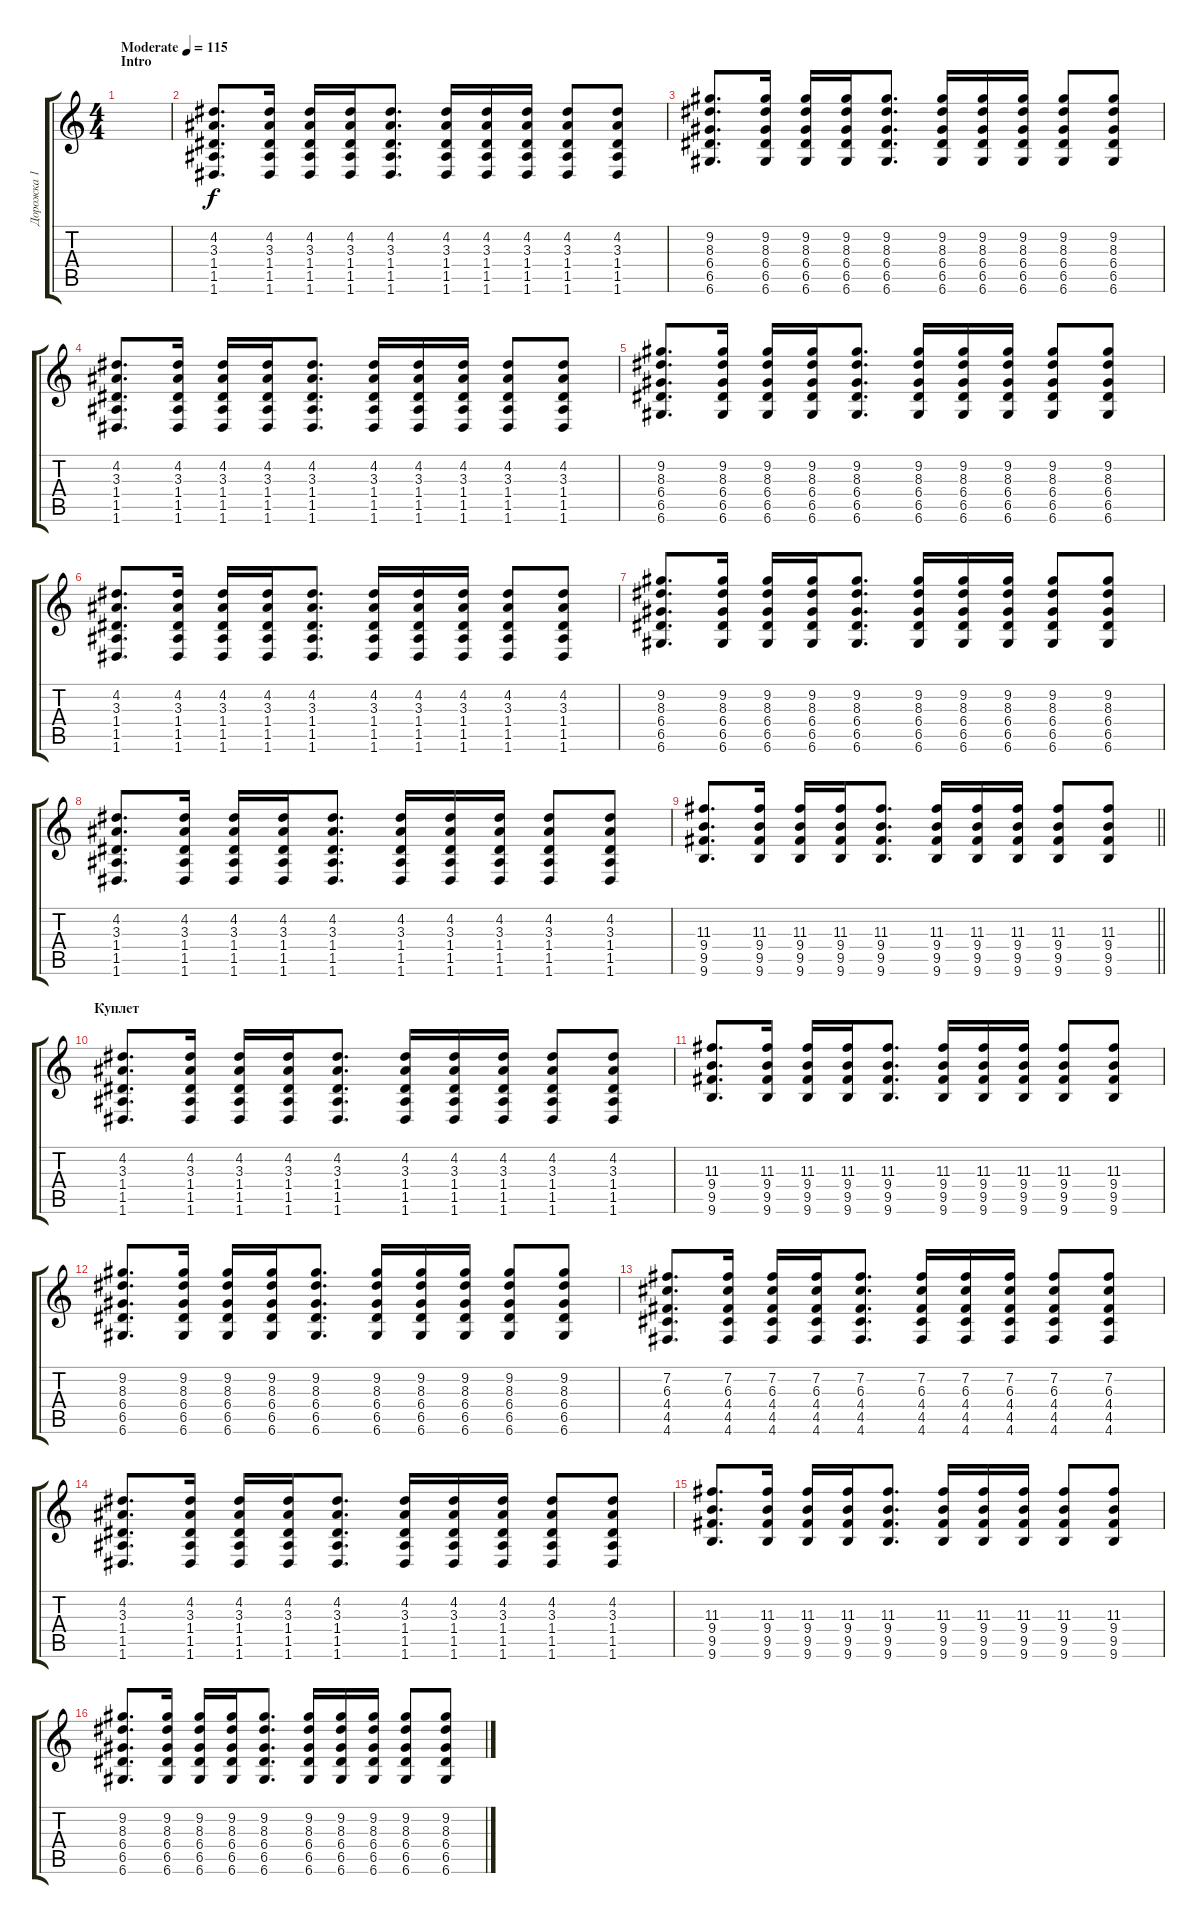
\track ("Дорожка 1" "Дорожка 1") {instrument acousticguitarsteel}
\staff {score tabs}
\tuning (E4 B3 G3 D3 A2 D2) {hide}
\ts (4 4)
\section ("" "Intro")
\tempo (115 "Moderate")
\clef g2
\ks c
|
(4.2 3.3 1.4 1.5 1.6).8{d} (4.2 3.3 1.4 1.5 1.6).16 (4.2 3.3 1.4 1.5 1.6).16 (4.2 3.3 1.4 1.5 1.6).16 (4.2 3.3 1.4 1.5 1.6).8{d} (4.2 3.3 1.4 1.5 1.6).16 (4.2 3.3 1.4 1.5 1.6).16 (4.2 3.3 1.4 1.5 1.6).16 (4.2 3.3 1.4 1.5 1.6).8 (4.2 3.3 1.4 1.5 1.6).8 |
(9.2 8.3 6.4 6.5 6.6).8{d} (9.2 8.3 6.4 6.5 6.6).16 (9.2 8.3 6.4 6.5 6.6).16 (9.2 8.3 6.4 6.5 6.6).16 (9.2 8.3 6.4 6.5 6.6).8{d} (9.2 8.3 6.4 6.5 6.6).16 (9.2 8.3 6.4 6.5 6.6).16 (9.2 8.3 6.4 6.5 6.6).16 (9.2 8.3 6.4 6.5 6.6).8 (9.2 8.3 6.4 6.5 6.6).8 |
(4.2 3.3 1.4 1.5 1.6).8{d} (4.2 3.3 1.4 1.5 1.6).16 (4.2 3.3 1.4 1.5 1.6).16 (4.2 3.3 1.4 1.5 1.6).16 (4.2 3.3 1.4 1.5 1.6).8{d} (4.2 3.3 1.4 1.5 1.6).16 (4.2 3.3 1.4 1.5 1.6).16 (4.2 3.3 1.4 1.5 1.6).16 (4.2 3.3 1.4 1.5 1.6).8 (4.2 3.3 1.4 1.5 1.6).8 |
(9.2 8.3 6.4 6.5 6.6).8{d} (9.2 8.3 6.4 6.5 6.6).16 (9.2 8.3 6.4 6.5 6.6).16 (9.2 8.3 6.4 6.5 6.6).16 (9.2 8.3 6.4 6.5 6.6).8{d} (9.2 8.3 6.4 6.5 6.6).16 (9.2 8.3 6.4 6.5 6.6).16 (9.2 8.3 6.4 6.5 6.6).16 (9.2 8.3 6.4 6.5 6.6).8 (9.2 8.3 6.4 6.5 6.6).8 |
(4.2 3.3 1.4 1.5 1.6).8{d} (4.2 3.3 1.4 1.5 1.6).16 (4.2 3.3 1.4 1.5 1.6).16 (4.2 3.3 1.4 1.5 1.6).16 (4.2 3.3 1.4 1.5 1.6).8{d} (4.2 3.3 1.4 1.5 1.6).16 (4.2 3.3 1.4 1.5 1.6).16 (4.2 3.3 1.4 1.5 1.6).16 (4.2 3.3 1.4 1.5 1.6).8 (4.2 3.3 1.4 1.5 1.6).8 |
(9.2 8.3 6.4 6.5 6.6).8{d} (9.2 8.3 6.4 6.5 6.6).16 (9.2 8.3 6.4 6.5 6.6).16 (9.2 8.3 6.4 6.5 6.6).16 (9.2 8.3 6.4 6.5 6.6).8{d} (9.2 8.3 6.4 6.5 6.6).16 (9.2 8.3 6.4 6.5 6.6).16 (9.2 8.3 6.4 6.5 6.6).16 (9.2 8.3 6.4 6.5 6.6).8 (9.2 8.3 6.4 6.5 6.6).8 |
(4.2 3.3 1.4 1.5 1.6).8{d} (4.2 3.3 1.4 1.5 1.6).16 (4.2 3.3 1.4 1.5 1.6).16 (4.2 3.3 1.4 1.5 1.6).16 (4.2 3.3 1.4 1.5 1.6).8{d} (4.2 3.3 1.4 1.5 1.6).16 (4.2 3.3 1.4 1.5 1.6).16 (4.2 3.3 1.4 1.5 1.6).16 (4.2 3.3 1.4 1.5 1.6).8 (4.2 3.3 1.4 1.5 1.6).8 |
\barLineRight lightlight
(11.3 9.4 9.5 9.6).8{d} (11.3 9.4 9.5 9.6).16 (11.3 9.4 9.5 9.6).16 (11.3 9.4 9.5 9.6).16 (11.3 9.4 9.5 9.6).8{d} (11.3 9.4 9.5 9.6).16 (11.3 9.4 9.5 9.6).16 (11.3 9.4 9.5 9.6).16 (11.3 9.4 9.5 9.6).8 (11.3 9.4 9.5 9.6).8 |
\section ("" "Куплет")
(4.2 3.3 1.4 1.5 1.6).8{d} (4.2 3.3 1.4 1.5 1.6).16 (4.2 3.3 1.4 1.5 1.6).16 (4.2 3.3 1.4 1.5 1.6).16 (4.2 3.3 1.4 1.5 1.6).8{d} (4.2 3.3 1.4 1.5 1.6).16 (4.2 3.3 1.4 1.5 1.6).16 (4.2 3.3 1.4 1.5 1.6).16 (4.2 3.3 1.4 1.5 1.6).8 (4.2 3.3 1.4 1.5 1.6).8 |
(11.3 9.4 9.5 9.6).8{d} (11.3 9.4 9.5 9.6).16 (11.3 9.4 9.5 9.6).16 (11.3 9.4 9.5 9.6).16 (11.3 9.4 9.5 9.6).8{d} (11.3 9.4 9.5 9.6).16 (11.3 9.4 9.5 9.6).16 (11.3 9.4 9.5 9.6).16 (11.3 9.4 9.5 9.6).8 (11.3 9.4 9.5 9.6).8 |
(9.2 8.3 6.4 6.5 6.6).8{d} (9.2 8.3 6.4 6.5 6.6).16 (9.2 8.3 6.4 6.5 6.6).16 (9.2 8.3 6.4 6.5 6.6).16 (9.2 8.3 6.4 6.5 6.6).8{d} (9.2 8.3 6.4 6.5 6.6).16 (9.2 8.3 6.4 6.5 6.6).16 (9.2 8.3 6.4 6.5 6.6).16 (9.2 8.3 6.4 6.5 6.6).8 (9.2 8.3 6.4 6.5 6.6).8 |
(7.2 6.3 4.4 4.5 4.6).8{d} (7.2 6.3 4.4 4.5 4.6).16 (7.2 6.3 4.4 4.5 4.6).16 (7.2 6.3 4.4 4.5 4.6).16 (7.2 6.3 4.4 4.5 4.6).8{d} (7.2 6.3 4.4 4.5 4.6).16 (7.2 6.3 4.4 4.5 4.6).16 (7.2 6.3 4.4 4.5 4.6).16 (7.2 6.3 4.4 4.5 4.6).8 (7.2 6.3 4.4 4.5 4.6).8 |
(4.2 3.3 1.4 1.5 1.6).8{d} (4.2 3.3 1.4 1.5 1.6).16 (4.2 3.3 1.4 1.5 1.6).16 (4.2 3.3 1.4 1.5 1.6).16 (4.2 3.3 1.4 1.5 1.6).8{d} (4.2 3.3 1.4 1.5 1.6).16 (4.2 3.3 1.4 1.5 1.6).16 (4.2 3.3 1.4 1.5 1.6).16 (4.2 3.3 1.4 1.5 1.6).8 (4.2 3.3 1.4 1.5 1.6).8 |
(11.3 9.4 9.5 9.6).8{d} (11.3 9.4 9.5 9.6).16 (11.3 9.4 9.5 9.6).16 (11.3 9.4 9.5 9.6).16 (11.3 9.4 9.5 9.6).8{d} (11.3 9.4 9.5 9.6).16 (11.3 9.4 9.5 9.6).16 (11.3 9.4 9.5 9.6).16 (11.3 9.4 9.5 9.6).8 (11.3 9.4 9.5 9.6).8 |
(9.2 8.3 6.4 6.5 6.6).8{d} (9.2 8.3 6.4 6.5 6.6).16 (9.2 8.3 6.4 6.5 6.6).16 (9.2 8.3 6.4 6.5 6.6).16 (9.2 8.3 6.4 6.5 6.6).8{d} (9.2 8.3 6.4 6.5 6.6).16 (9.2 8.3 6.4 6.5 6.6).16 (9.2 8.3 6.4 6.5 6.6).16 (9.2 8.3 6.4 6.5 6.6).8 (9.2 8.3 6.4 6.5 6.6).8
